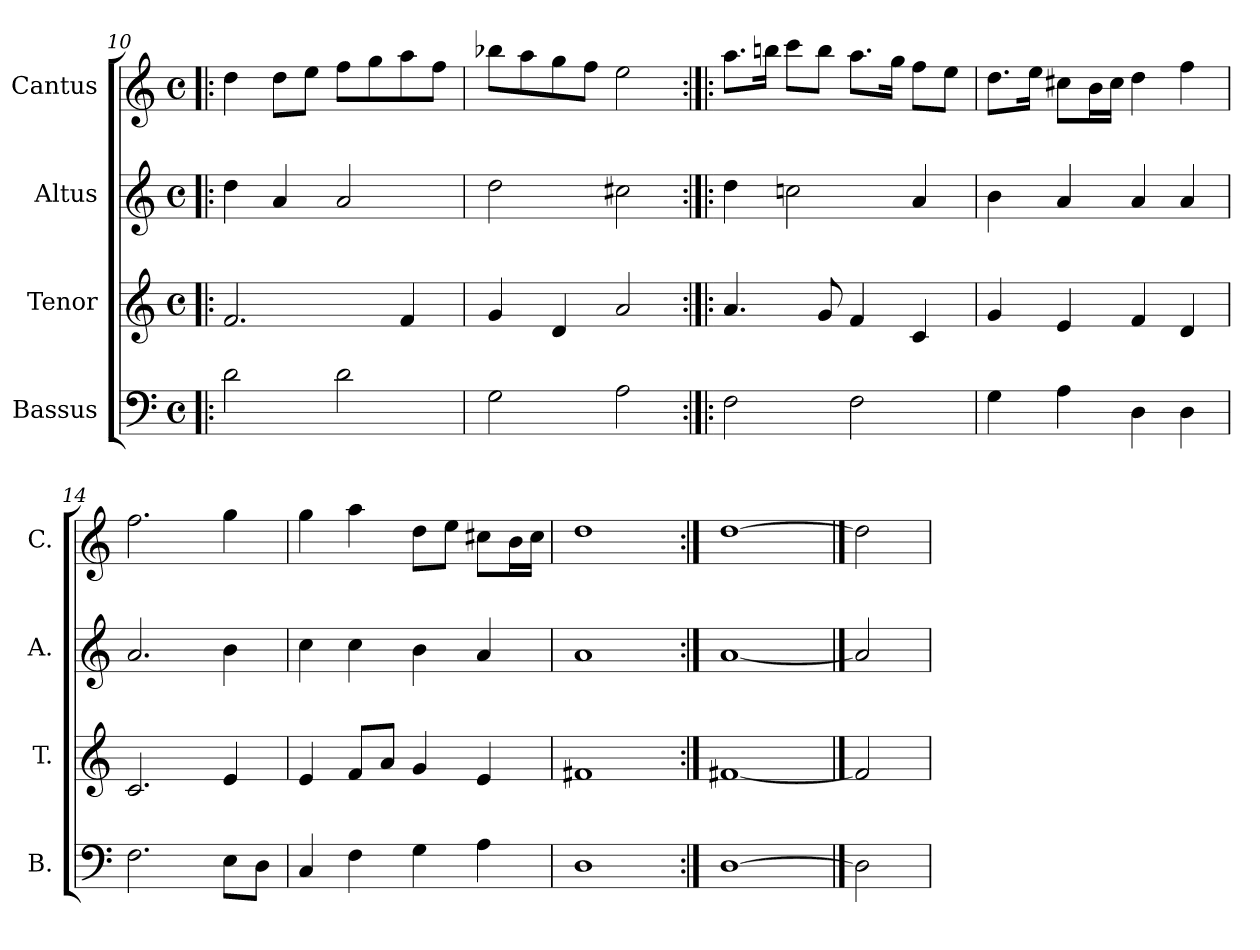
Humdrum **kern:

**kern	**kern	**kern	**kern
*part4	*part3	*part2	*part1
*staff4	*staff3	*staff2	*staff1
*I"Bassus	*I"Tenor	*I"Altus	*I"Cantus
*I'B.	*I'T.	*I'A.	*I'C.
*clefF4	*clefG2	*clefG2	*clefG2
*k[]	*k[]	*k[]	*k[]
*C:	*C:	*C:	*C:
*M4/4	*M4/4	*M4/4	*M4/4
*met(c)	*met(c)	*met(c)	*met(c)
=10!|:	=10!|:	=10!|:	=10!|:
2d\	2.f/	4dd\	4dd\
.	.	4a/	8dd\L
.	.	.	8ee\J
2d\	.	2a/	8ff\L
.	.	.	8gg\
.	4f/	.	8aa\
.	.	.	8ff\J
=11	=11	=11	=11
2G\	4g/	2dd\	8bb-X\L
.	.	.	8aa\
.	4d/	.	8gg\
.	.	.	8ff\J
2A\	2a/	2cc#X\	2ee\
!!LO:LB:g=z
=12:|!|:	=12:|!|:	=12:|!|:	=12:|!|:
2F\	4.a/	4dd\	8.aa\L
.	.	.	16bbn\Jk
.	.	2ccn\	8ccc\L
.	8g/	.	8bb\J
2F\	4f/	.	8.aa\L
.	.	.	16gg\Jk
.	4c/	4a/	8ff\L
.	.	.	8ee\J
=13	=13	=13	=13
4G\	4g/	4b\	8.dd\L
.	.	.	16ee\Jk
4A\	4e/	4a/	8cc#X\L
.	.	.	16b\L
.	.	.	16cc#\JJ
4D\	4f/	4a/	4dd\
4D\	4d/	4a/	4ff\
=14	=14	=14	=14
2.F\	2.c/	2.a/	2.ff\
8E\L	4e/	4b\	4gg\
8D\J	.	.	.
=15	=15	=15	=15
4C/	4e/	4cc\	4gg\
4F\	8f/L	4cc\	4aa\
.	8a/J	.	.
4G\	4g/	4b\	8dd\L
.	.	.	8ee\J
4A\	4e/	4a/	8cc#X\L
.	.	.	16b\L
.	.	.	16cc#\JJ
=16	=16	=16	=16
1D\	1f#X/	1a/	1dd\
=17:|!	=17:|!	=17:|!	=17:|!
[1D\	[1f#X/	[1a/	[1dd\
==18	==18	==18	==18
2D\]	2f#/]	2a/]	2dd\]
=	=	=	=
*-	*-	*-	*-
